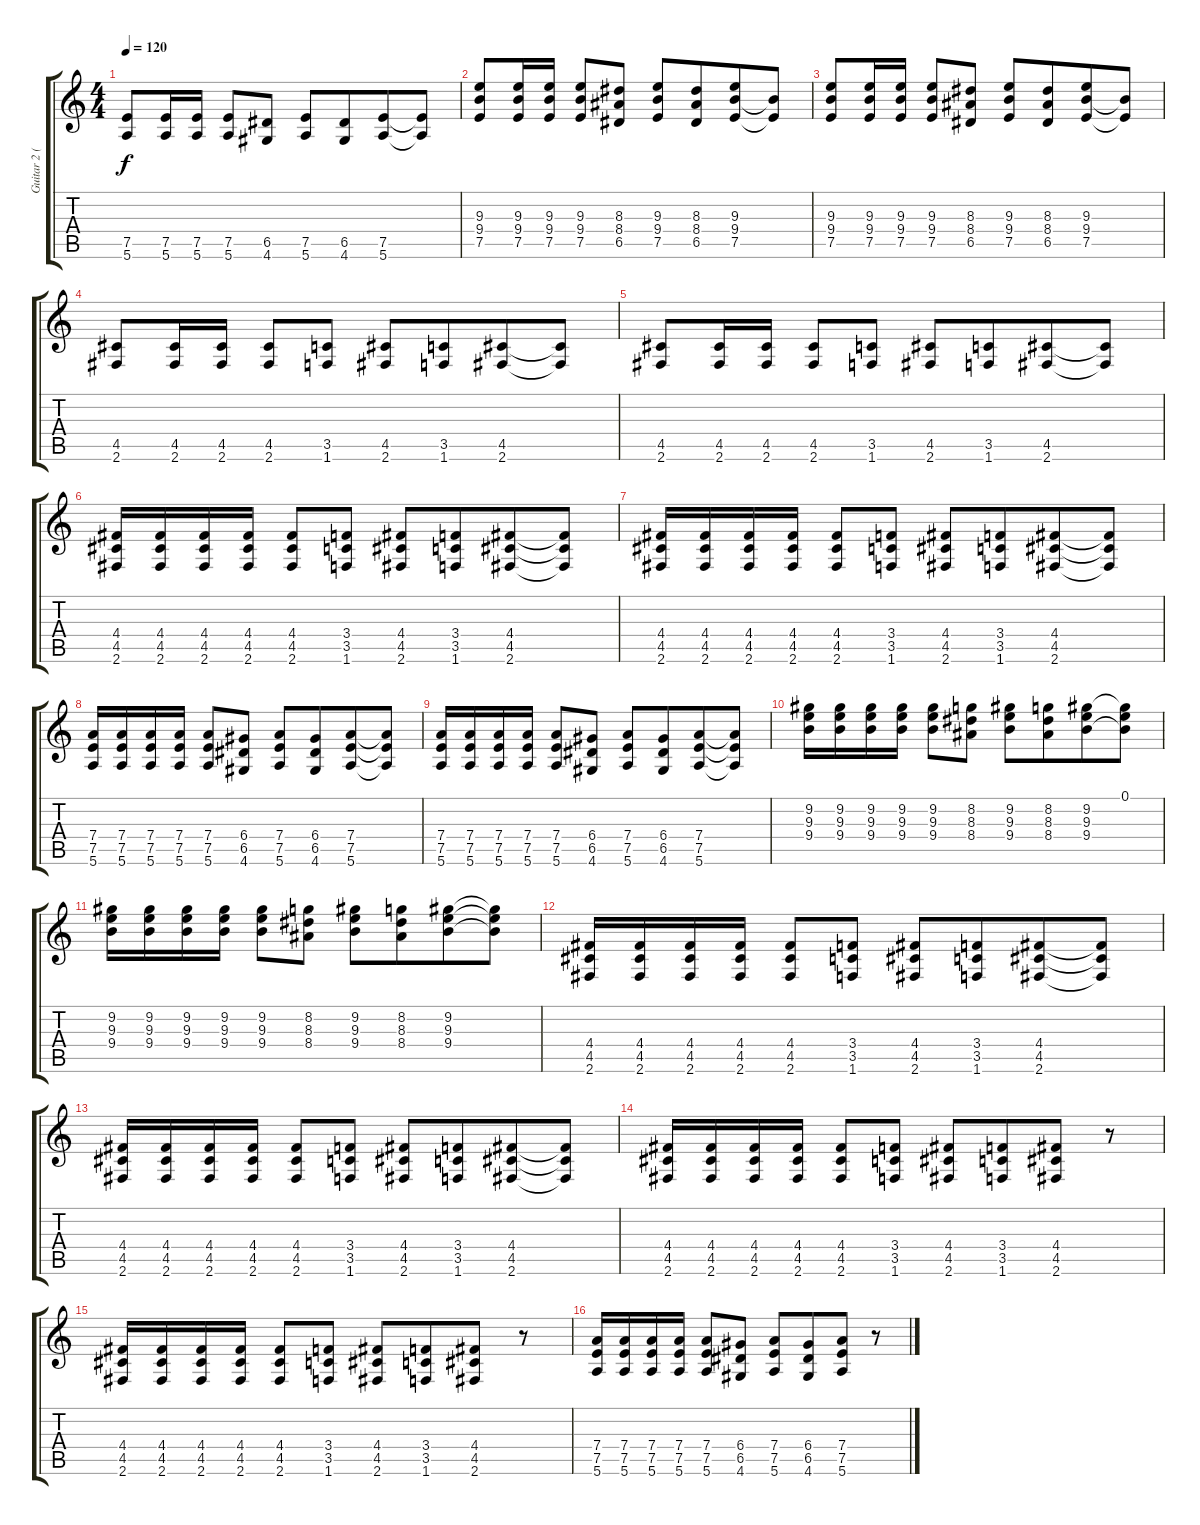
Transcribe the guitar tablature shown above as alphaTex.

\track ("Guitar 2 (Leader)" "Guitar 2 (") {instrument acousticguitarsteel}
\staff {score tabs}
\tuning (E4 B3 G3 D3 A2 E2) {hide}
\ts (4 4)
\tempo 120
\clef g2
\ks c
(7.5 5.6).8{dy f} (7.5 5.6).16 (7.5 5.6).16 (7.5 5.6).8 (6.5 4.6).8 (7.5 5.6).8 (6.5 4.6).8{beam merge} (7.5 5.6).8 (7.5{t} 5.6{t}).8 |
(9.3 9.4 7.5).8 (9.3 9.4 7.5).16 (9.3 9.4 7.5).16 (9.3 9.4 7.5).8 (8.3 8.4 6.5).8 (9.3 9.4 7.5).8 (8.3 8.4 6.5).8{beam merge} (9.3 9.4 7.5).8 (9.4{t} 7.5{t}).8 |
(9.3 9.4 7.5).8 (9.3 9.4 7.5).16 (9.3 9.4 7.5).16 (9.3 9.4 7.5).8 (8.3 8.4 6.5).8 (9.3 9.4 7.5).8 (8.3 8.4 6.5).8{beam merge} (9.3 9.4 7.5).8 (9.4{t} 7.5{t}).8 |
(4.5 2.6).8 (4.5 2.6).16 (4.5 2.6).16 (4.5 2.6).8 (3.5 1.6).8 (4.5 2.6).8 (3.5 1.6).8{beam merge} (4.5 2.6).8 (4.5{t} 2.6{t}).8 |
(4.5 2.6).8 (4.5 2.6).16 (4.5 2.6).16 (4.5 2.6).8 (3.5 1.6).8 (4.5 2.6).8 (3.5 1.6).8{beam merge} (4.5 2.6).8 (4.5{t} 2.6{t}).8 |
(4.4 4.5 2.6).16 (4.4 4.5 2.6).16 (4.4 4.5 2.6).16 (4.4 4.5 2.6).16 (4.4 4.5 2.6).8 (3.4 3.5 1.6).8 (4.4 4.5 2.6).8 (3.4 3.5 1.6).8{beam merge} (4.4 4.5 2.6).8 (4.4{t} 4.5{t} 2.6{t}).8 |
(4.4 4.5 2.6).16 (4.4 4.5 2.6).16 (4.4 4.5 2.6).16 (4.4 4.5 2.6).16 (4.4 4.5 2.6).8 (3.4 3.5 1.6).8 (4.4 4.5 2.6).8 (3.4 3.5 1.6).8{beam merge} (4.4 4.5 2.6).8 (4.4{t} 4.5{t} 2.6{t}).8 |
(7.4 7.5 5.6).16 (7.4 7.5 5.6).16 (7.4 7.5 5.6).16 (7.4 7.5 5.6).16 (7.4 7.5 5.6).8 (6.4 6.5 4.6).8 (7.4 7.5 5.6).8 (6.4 6.5 4.6).8{beam merge} (7.4 7.5 5.6).8 (7.4{t} 7.5{t} 5.6{t}).8 |
(7.4 7.5 5.6).16 (7.4 7.5 5.6).16 (7.4 7.5 5.6).16 (7.4 7.5 5.6).16 (7.4 7.5 5.6).8 (6.4 6.5 4.6).8 (7.4 7.5 5.6).8 (6.4 6.5 4.6).8{beam merge} (7.4 7.5 5.6).8 (7.4{t} 7.5{t} 5.6{t}).8 |
(9.2 9.3 9.4).16 (9.2 9.3 9.4).16 (9.2 9.3 9.4).16 (9.2 9.3 9.4).16 (9.2 9.3 9.4).8 (8.2 8.3 8.4).8 (9.2 9.3 9.4).8 (8.2 8.3 8.4).8{beam merge} (9.2 9.3 9.4).8 (0.1 9.2{t} 9.4{t}).8 |
(9.2 9.3 9.4).16 (9.2 9.3 9.4).16 (9.2 9.3 9.4).16 (9.2 9.3 9.4).16 (9.2 9.3 9.4).8 (8.2 8.3 8.4).8 (9.2 9.3 9.4).8 (8.2 8.3 8.4).8{beam merge} (9.2 9.3 9.4).8 (9.2{t} 9.3{t} 9.4{t}).8 |
(4.4 4.5 2.6).16 (4.4 4.5 2.6).16 (4.4 4.5 2.6).16 (4.4 4.5 2.6).16 (4.4 4.5 2.6).8 (3.4 3.5 1.6).8 (4.4 4.5 2.6).8 (3.4 3.5 1.6).8{beam merge} (4.4 4.5 2.6).8 (4.4{t} 4.5{t} 2.6{t}).8 |
(4.4 4.5 2.6).16 (4.4 4.5 2.6).16 (4.4 4.5 2.6).16 (4.4 4.5 2.6).16 (4.4 4.5 2.6).8 (3.4 3.5 1.6).8 (4.4 4.5 2.6).8 (3.4 3.5 1.6).8{beam merge} (4.4 4.5 2.6).8 (4.4{t} 4.5{t} 2.6{t}).8 |
(4.4 4.5 2.6).16{instrument overdrivenguitar} (4.4 4.5 2.6).16 (4.4 4.5 2.6).16 (4.4 4.5 2.6).16 (4.4 4.5 2.6).8 (3.4 3.5 1.6).8 (4.4 4.5 2.6).8 (3.4 3.5 1.6).8{beam merge} (4.4 4.5 2.6).8 r.8 |
(4.4 4.5 2.6).16 (4.4 4.5 2.6).16 (4.4 4.5 2.6).16 (4.4 4.5 2.6).16 (4.4 4.5 2.6).8 (3.4 3.5 1.6).8 (4.4 4.5 2.6).8 (3.4 3.5 1.6).8{beam merge} (4.4 4.5 2.6).8 r.8 |
(7.4 7.5 5.6).16 (7.4 7.5 5.6).16 (7.4 7.5 5.6).16 (7.4 7.5 5.6).16 (7.4 7.5 5.6).8 (6.4 6.5 4.6).8 (7.4 7.5 5.6).8 (6.4 6.5 4.6).8{beam merge} (7.4 7.5 5.6).8 r.8
